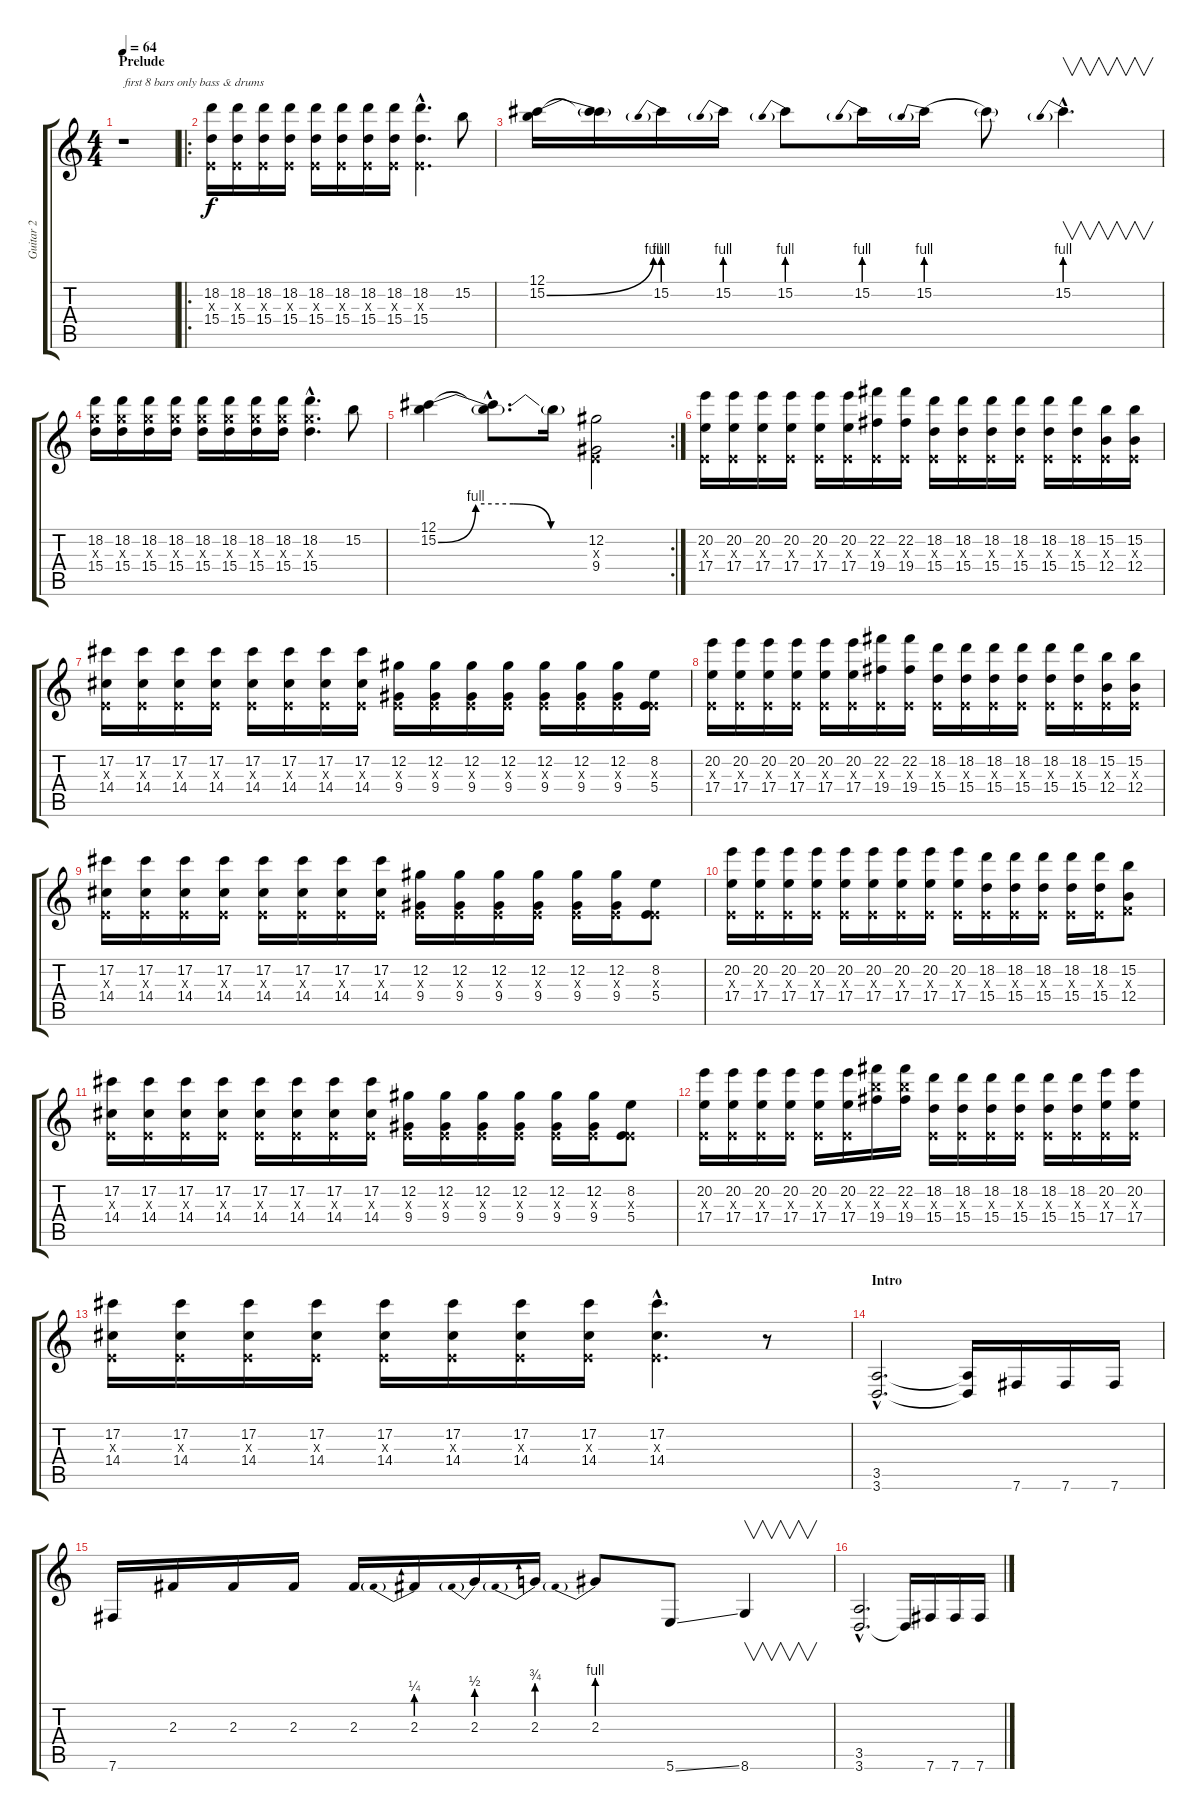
\track ("Guitar 2" "Guitar 2") {instrument distortionguitar}
\staff {score tabs}
\tuning (Db4 Ab3 E3 B2 Gb2 B1) {hide}
\ts (4 4)
\section ("" "Prelude")
\tempo 64
\clef g2
\ks c
r.1{txt "first 8 bars only bass & drums" dy f instrument distortionguitar} |
\ro
(18.2 0.3{x} 15.4).16 (18.2 0.3{x} 15.4).16 (18.2 0.3{x} 15.4).16 (18.2 0.3{x} 15.4).16 (18.2 0.3{x} 15.4).16 (18.2 0.3{x} 15.4).16 (18.2 0.3{x} 15.4).16 (18.2 0.3{x} 15.4).16 (18.2{hac} 0.3{hac x} 15.4{hac}).4{d} 15.2.8 |
(12.1 15.2{be (bend 0 0 60 4)}).16 (12.1{t} 15.2{t}).16 15.2{be (prebend 0 4 60 4)}.16 15.2{be (prebend 0 4 60 4)}.16 15.2{be (prebend 0 4 60 4)}.8 15.2{be (prebend 0 4 60 4)}.16 15.2{be (prebend 0 4 60 4)}.16 15.2{t}.8 15.2{be (prebend 0 4 60 4) hac}.4{v d} |
(18.2 15.3{x} 15.4).16 (18.2 15.3{x} 15.4).16 (18.2 15.3{x} 15.4).16 (18.2 15.3{x} 15.4).16 (18.2 15.3{x} 15.4).16 (18.2 15.3{x} 15.4).16 (18.2 15.3{x} 15.4).16 (18.2 15.3{x} 15.4).16 (18.2{hac} 15.3{hac x} 15.4{hac}).4{d} 15.2.8 |
\rc 2
(12.1 15.2{be (custom 0 0 15 4 30 4 45 0 60 0)}).4 (12.1{hac t} 15.2{hac t}).8{d} 15.2{t}.16 (12.2 0.3{x} 9.4).2 |
(20.2 0.3{x} 17.4).16 (20.2 0.3{x} 17.4).16 (20.2 0.3{x} 17.4).16 (20.2 0.3{x} 17.4).16 (20.2 0.3{x} 17.4).16 (20.2 0.3{x} 17.4).16 (22.2 0.3{x} 19.4).16 (22.2 0.3{x} 19.4).16 (18.2 0.3{x} 15.4).16 (18.2 0.3{x} 15.4).16 (18.2 0.3{x} 15.4).16 (18.2 0.3{x} 15.4).16 (18.2 0.3{x} 15.4).16 (18.2 0.3{x} 15.4).16 (15.2 0.3{x} 12.4).16 (15.2 0.3{x} 12.4).16 |
(17.2 0.3{x} 14.4).16 (17.2 0.3{x} 14.4).16 (17.2 0.3{x} 14.4).16 (17.2 0.3{x} 14.4).16 (17.2 0.3{x} 14.4).16 (17.2 0.3{x} 14.4).16 (17.2 0.3{x} 14.4).16 (17.2 0.3{x} 14.4).16 (12.2 0.3{x} 9.4).16 (12.2 0.3{x} 9.4).16 (12.2 0.3{x} 9.4).16 (12.2 0.3{x} 9.4).16 (12.2 0.3{x} 9.4).16 (12.2 0.3{x} 9.4).16 (12.2 0.3{x} 9.4).16 (8.2 0.3{x} 5.4).16 |
(20.2 0.3{x} 17.4).16 (20.2 0.3{x} 17.4).16 (20.2 0.3{x} 17.4).16 (20.2 0.3{x} 17.4).16 (20.2 0.3{x} 17.4).16 (20.2 0.3{x} 17.4).16 (22.2 0.3{x} 19.4).16 (22.2 0.3{x} 19.4).16 (18.2 0.3{x} 15.4).16 (18.2 0.3{x} 15.4).16 (18.2 0.3{x} 15.4).16 (18.2 0.3{x} 15.4).16 (18.2 0.3{x} 15.4).16 (18.2 0.3{x} 15.4).16 (15.2 0.3{x} 12.4).16 (15.2 0.3{x} 12.4).16 |
(17.2 0.3{x} 14.4).16 (17.2 0.3{x} 14.4).16 (17.2 0.3{x} 14.4).16 (17.2 0.3{x} 14.4).16 (17.2 0.3{x} 14.4).16 (17.2 0.3{x} 14.4).16 (17.2 0.3{x} 14.4).16 (17.2 0.3{x} 14.4).16 (12.2 0.3{x} 9.4).16 (12.2 0.3{x} 9.4).16 (12.2 0.3{x} 9.4).16 (12.2 0.3{x} 9.4).16 (12.2 0.3{x} 9.4).16 (12.2 0.3{x} 9.4).16 (8.2 0.3{x} 5.4).8 |
(20.2 0.3{x} 17.4).16 (20.2 0.3{x} 17.4).16 (20.2 0.3{x} 17.4).16 (20.2 0.3{x} 17.4).16 (20.2 0.3{x} 17.4).16 (20.2 0.3{x} 17.4).16 (20.2 0.3{x} 17.4).16 (20.2 0.3{x} 17.4).16 (20.2 0.3{x} 17.4).16 (18.2 0.3{x} 15.4).16 (18.2 0.3{x} 15.4).16 (18.2 0.3{x} 15.4).16 (18.2 0.3{x} 15.4).16 (18.2 0.3{x} 15.4).16 (15.2 1.3{x} 12.4).8 |
(17.2 0.3{x} 14.4).16 (17.2 0.3{x} 14.4).16 (17.2 0.3{x} 14.4).16 (17.2 0.3{x} 14.4).16 (17.2 0.3{x} 14.4).16 (17.2 0.3{x} 14.4).16 (17.2 0.3{x} 14.4).16 (17.2 0.3{x} 14.4).16 (12.2 0.3{x} 9.4).16 (12.2 0.3{x} 9.4).16 (12.2 0.3{x} 9.4).16 (12.2 0.3{x} 9.4).16 (12.2 0.3{x} 9.4).16 (12.2 0.3{x} 9.4).16 (8.2 0.3{x} 5.4).8 |
(20.2 0.3{x} 17.4).16 (20.2 0.3{x} 17.4).16 (20.2 0.3{x} 17.4).16 (20.2 0.3{x} 17.4).16 (20.2 0.3{x} 17.4).16 (20.2 0.3{x} 17.4).16 (22.2 19.3{x} 19.4).16 (22.2 19.3{x} 19.4).16 (18.2 0.3{x} 15.4).16 (18.2 0.3{x} 15.4).16 (18.2 0.3{x} 15.4).16 (18.2 0.3{x} 15.4).16 (18.2 0.3{x} 15.4).16 (18.2 0.3{x} 15.4).16 (20.2 0.3{x} 17.4).16 (20.2 0.3{x} 17.4).16 |
(17.2 0.3{x} 14.4).16 (17.2 0.3{x} 14.4).16 (17.2 0.3{x} 14.4).16 (17.2 0.3{x} 14.4).16 (17.2 0.3{x} 14.4).16 (17.2 0.3{x} 14.4).16 (17.2 0.3{x} 14.4).16 (17.2 0.3{x} 14.4).16 (17.2{hac} 0.3{hac x} 14.4{hac}).4{d} r.8 |
\section ("" "Intro")
(3.5{hac} 3.6{hac}).2{d} (3.5{t} 3.6{t}).16 7.6.16 7.6.16 7.6.16 |
7.6.16 2.3.16 2.3.16 2.3.16 2.3.16 2.3{be (prebend 0 1 60 1)}.16 2.3{be (prebend 0 2 60 2)}.16 2.3{be (prebend 0 3 60 3)}.16 2.3{be (prebend 0 4 60 4)}.8 5.6{ss}.8 8.6.4{v} |
(3.5{hac} 3.6{hac}).2{d} 3.6{t}.16 7.6.16 7.6.16 7.6.16
